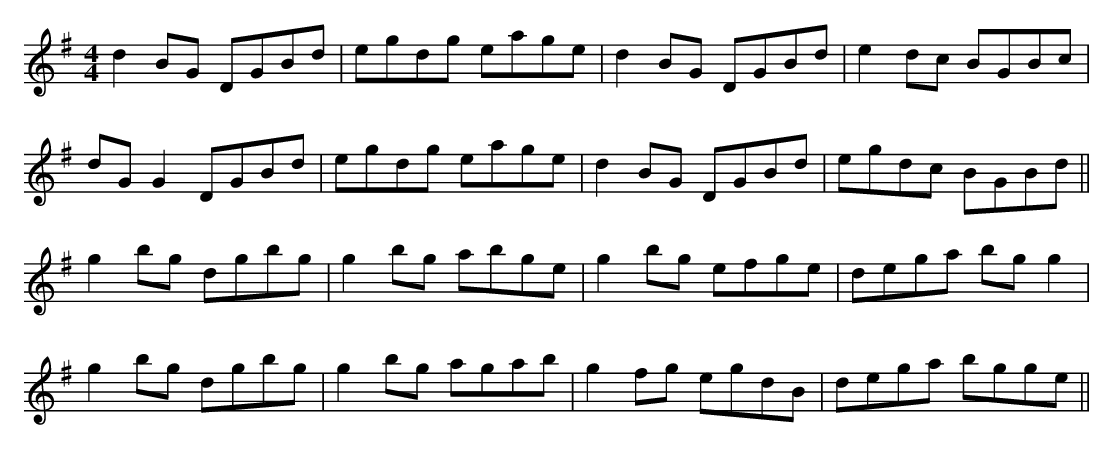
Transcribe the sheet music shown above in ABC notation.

X:1
M:4/4
K:G
d2BG DGBd|egdg eage|d2 BG DGBd|e2 dc BGBc|
dG G2 DGBd|egdg eage|d2BG DGBd|egdc BGBd||
g2bg dgbg|g2 bg abge|g2bg efge|dega bg g2|
g2 bg dgbg|g2 bg agab|g2 fg egdB|dega bgge||
